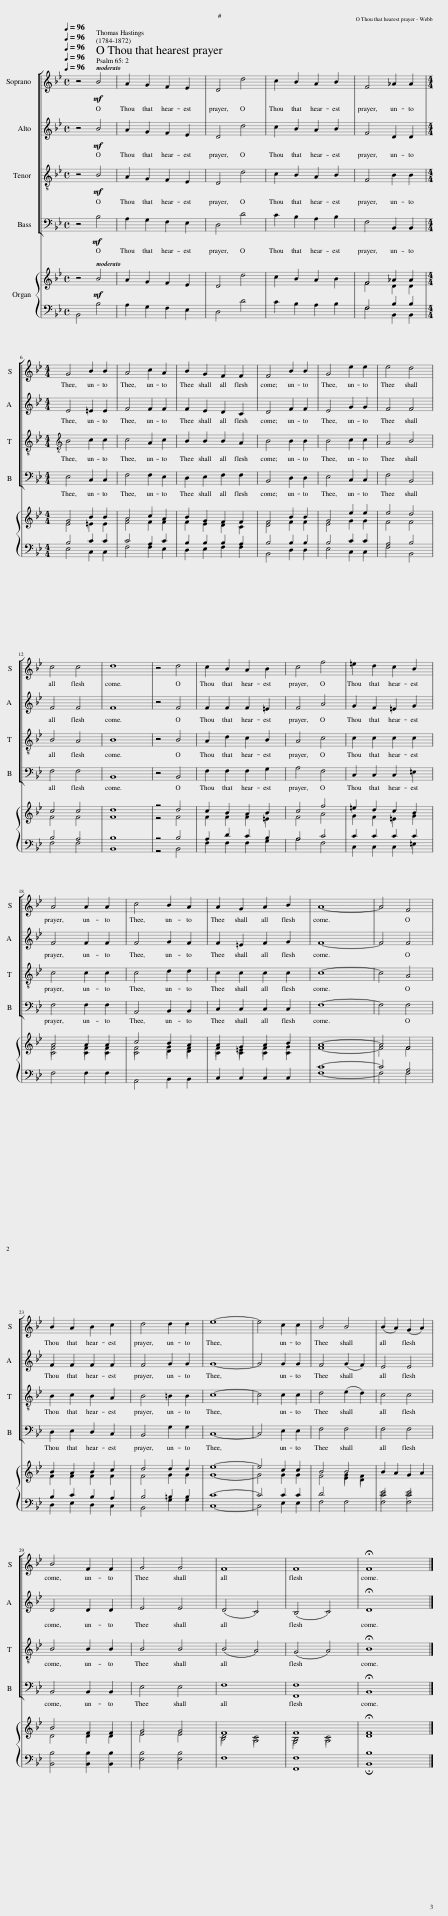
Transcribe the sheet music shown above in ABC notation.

X:1
%%score [ 1 2 3 4 ] { ( 5 6 ) | ( 7 8 ) }
L:1/8
Q:1/4=96
M:4/4
I:linebreak $
K:Bb
V:1 treble
V:2 treble
V:3 treble-8
V:4 bass
V:5 treble
V:6 treble
V:7 bass
V:8 bass
V:1
 z4!mf! B4 | A2 G2 F2 E2 | D4 d4 | c2 B2 A2 B2 | F4 _A2 A2 |$ %5
[M:4/4] G4 B2 B2 | A4 c2 A2 | B2 G2 F2 F2 | F4 B2 B2 | G4 e2 e2 | %10
 e4 d4 |$ c4 c4 | d8 | z4 d4 | c2 B2 A2 B2 | %15
 c4 f4 | =e2 d2 c2 B2 |$ A4 A2 A2 | c4 B2 A2 | A2 G2 A2 B2 | %20
 A8- | A4 F4 |$ B2 A2 B2 c2 | d4 d2 d2 | e8- | %25
 e4 c2 c2 | B4 B4 | (B2 A2) (G2 A2) |$ B4 F2 F2 | G4 G4 | %30
 F8 | F8 | !fermata!F8 |] %33
V:2
 z4!mf! B4 | A2 G2 F2 E2 | D4 d4 | c2 B2 A2 B2 | F4 D2 D2 |$ %5
[M:4/4] E4 =E2 E2 | F4 F2 F2 | F2 E2 D2 C2 | D4 F2 F2 | E4 G2 G2 | %10
 F4 F4 |$ F4 F4 | F8 | z4 F4 | F2 F2 F2 =E2 | %15
 F4 A4 | G2 F2 =E2 G2 |$ F4 F2 F2 | F4 G2 F2 | F2 =E2 F2 G2 | %20
 F8- | F4 F4 |$ F2 F2 F2 F2 | F4 G2 G2 | G8- | %25
 G4 G2 G2 | F4 (G2 F2) | E4 E4 |$ D4 D2 D2 | E4 E4 | %30
 (D4 C4) | (B,4 C4) | !fermata!D8 |] %33
V:3
 z4!mf! B4 | A2 G2 F2 E2 | D4 d4 | c2 B2 A2 B2 | F4 B2 B2 |$ %5
[M:4/4][K:treble-8] B4 c2 c2 | c4 A2 c2 | B2 B2 B2 A2 | B4 B2 B2 | B4 c2 c2 | %10
 A4 B4 |$ B4 A4 | B8 | z4 B4 | A2 d2 c2 B2 | %15
 A4 c4 | c2 c2 c2 c2 |$ c4 c2 c2 | c4 d2 d2 | c2 c2 c2 c2 | %20
 c8- | c4 A4 |$ B2 c2 B2 A2 | B4 =B2 B2 | c8- | %25
 c4 c2 c2 | d4 (e2 d2) | c4 c4 |$ B4 B2 B2 | B4 B4 | %30
 (B4 A4) | (G4 A4) | !fermata!B8 |] %33
V:4
 z4!mf! B,4 | A,2 G,2 F,2 E,2 | D,4 D4 | C2 B,2 A,2 B,2 | F,4 B,,2 B,,2 |$ %5
[M:4/4] E,4 C,2 C,2 | F,4 F,2 E,2 | D,2 E,2 F,2 F,2 | B,,4 D,2 D,2 | E,4 C,2 C,2 | %10
 F,4 B,,4 |$ F,4 F,4 | B,,8 | z4 B,,4 | F,2 F,2 F,2 G,2 | %15
 A,4 F,4 | C,2 C,2 C,2 =E,2 |$ F,4 F,2 F,2 | A,,4 B,,2 B,,2 | C,2 C,2 C,2 C,2 | %20
 F,8- | F,4 F,4 |$ D,2 E,2 D,2 C,2 | B,,4 G,2 G,2 | C,8- | %25
 C,4 E,2 E,2 | F,4 F,4 | F,4 F,4 |$ B,,4 B,,2 B,,2 | E,4 E,4 | %30
 F,8 | [F,,F,]8 | !fermata!B,,8 |] %33
V:5
 z4!mf! B4 | A2 G2 F2 E2 | D4 d4 | c2 B2 A2 B2 | F4 _A2 A2 |$ %5
[M:4/4] G4 B2 B2 | A4 c2 A2 | B2 G2 F2 F2 | F4 B2 B2 | G4 e2 e2 | %10
 e4 d4 |$ c4 c4 | d8 | z4 d4 | c2 B2 A2 B2 | %15
 c4 f4 | =e2 d2 c2 B2 |$ A4 A2 A2 | c4 B2 A2 | A2 G2 A2 B2 | %20
 A8- | A4 F4 |$ B2 A2 B2 c2 | d4 d2 d2 | e8- | %25
 e4 c2 c2 | B4 B4 | B2 A2 G2 A2 |$ B4 F2 F2 | G4 G4 | %30
 F8 | F8 | !fermata!F8 |] %33
V:6
 x8 | x8 | x8 | x8 | F4 D2 D2 |$ %5
[M:4/4] E4 =E2 E2 | F4 F2 F2 | F2 E2 D2 C2 | D4 F2 F2 | E4 G2 G2 | %10
 F4 F4 |$ F4 F4 | F8 | z4 F4 | F2 F2 F2 =E2 | %15
 F4 A4 | G2 F2 =E2 G2 |$ F4 F2 F2 | F4 G2 F2 | F2 =E2 F2 G2 | %20
 F8- | F4 F4 |$ F2 F2 F2 F2 | F4 G2 G2 | G8- | %25
 G4 G2 G2 | F4 G2 F2 |[I:staff +1] E4 E4 |$[I:staff -1] D4 D2 D2 | E4 E4 | %30
 D4 C4 | B,4 C4 | D8 |] %33
V:7
 x8 | x8 | x8 | x8 | F,4 B,2 B,2 |$ %5
[M:4/4] B,4 C2 C2 | C4 A,2 C2 | B,2 B,2 B,2 A,2 | B,4 B,2 B,2 | B,4 C2 C2 | %10
 A,4 B,4 |$ B,4 A,4 | B,8 | z4 B,4 | A,2 D2 C2 B,2 | %15
 A,4 C4 | C2 C2 C2 C2 |$[I:staff -1] C4 C2 C2 | C4 D2 D2 | C2 C2 C2 C2 | %20
[I:staff +1] C8- | C4 A,4 |$ B,2 C2 B,2 A,2 | B,4 =B,2 B,2 | C8- | %25
 C4 C2 C2 | D4[I:staff -1] E2 D2 |[I:staff +1] C4 C4 |$ B,4 B,2 B,2 | B,4 B,4 | %30
[I:staff -1] B,4 A,4 | G,4 A,4 |[I:staff +1] B,8 |] %33
V:8
 B,,4 B,4 | A,2 G,2 F,2 E,2 | D,4 D4 | C2 B,2 A,2 B,2 | F,4 B,,2 B,,2 |$ %5
[M:4/4] E,4 C,2 C,2 | F,4 F,2 E,2 | D,2 E,2 F,2 F,2 | B,,4 D,2 D,2 | E,4 C,2 C,2 | %10
 F,4 B,,4 |$ F,4 F,4 | B,,8 | z4 B,,4 | F,2 F,2 F,2 G,2 | %15
 A,4 F,4 | C,2 C,2 C,2 =E,2 |$ F,4 F,2 F,2 | A,,4 B,,2 B,,2 | C,2 C,2 C,2 C,2 | %20
 F,8- | F,4 F,4 |$ D,2 E,2 D,2 C,2 | B,,4 G,2 G,2 | C,8- | %25
 C,4 E,2 E,2 | F,4 F,4 | F,4 F,4 |$ B,,4 B,,2 B,,2 | E,4 E,4 | %30
 F,8 | [F,,F,]8 | !fermata!B,,8 |] %33
